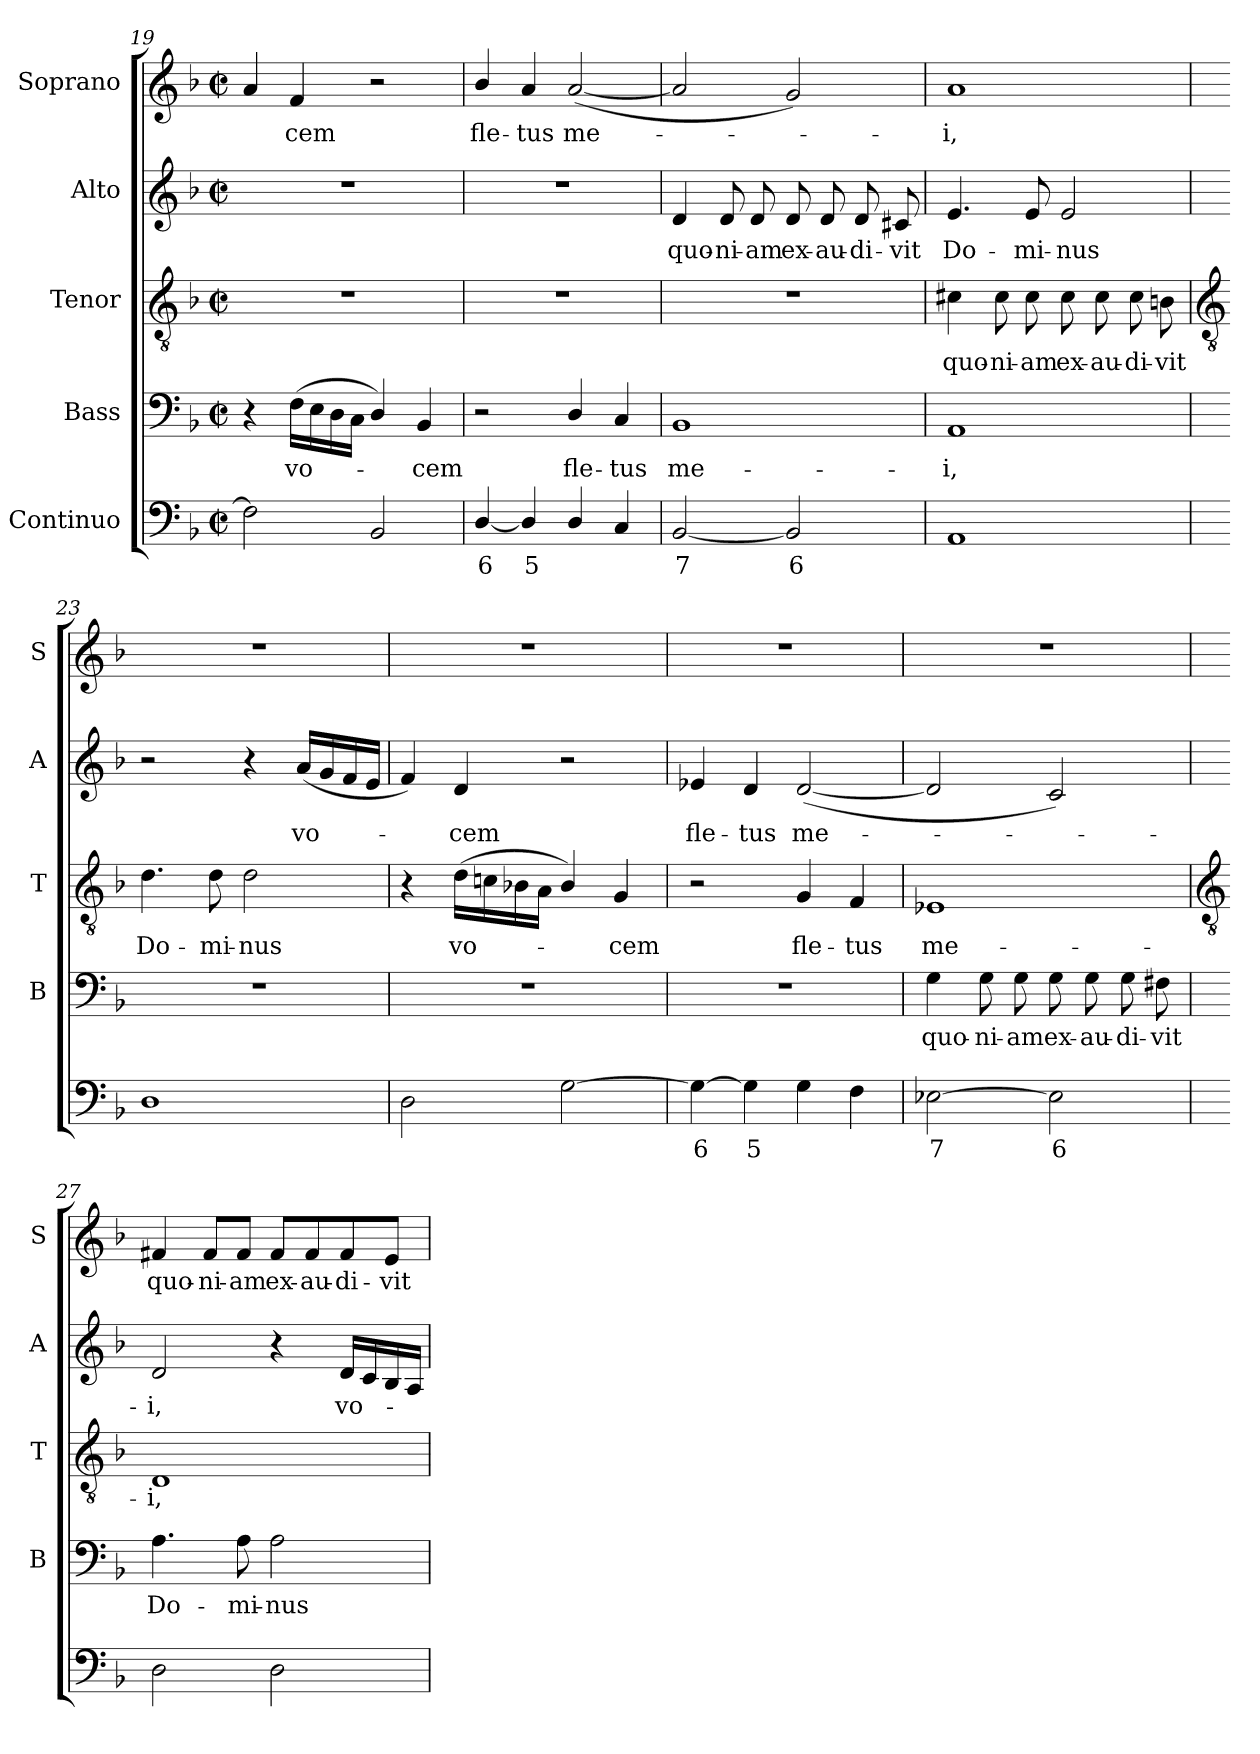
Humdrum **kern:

**kern	**text	**kern	**text	**kern	**text	**kern	**text	**kern	**text
*part5	*part5	*part4	*part4	*part3	*part3	*part2	*part2	*part1	*part1
*staff5	*staff5	*staff4	*staff4	*staff3	*staff3	*staff2	*staff2	*staff1	*staff1
*I"Continuo	*	*I"Bass	*	*I"Tenor	*	*I"Alto	*	*I"Soprano	*
*	*	*I'B	*	*I'T	*	*I'A	*	*I'S	*
!!LO:LB:g=z
*clefF4	*	*clefF4	*	*clefGv2	*	*clefG2	*	*clefG2	*
*k[b-]	*	*k[b-]	*	*k[b-]	*	*k[b-]	*	*k[b-]	*
*F:	*	*F:	*	*F:	*	*F:	*	*F:	*
*M2/2	*	*M2/2	*	*M2/2	*	*M2/2	*	*M2/2	*
*met(c|)	*	*met(c|)	*	*met(c|)	*	*met(c|)	*	*met(c|)	*
=19	=19	=19	=19	=19	=19	=19	=19	=19	=19
2F]	.	4r	.	1r	.	1r	.	4a	.
!	!	!	!LO:LY:b	!	!	!	!	!	!LO:LY:b
.	.	(>16FLL	vo-	.	.	.	.	4f	cem
.	.	16E	.	.	.	.	.	.	.
.	.	16D	.	.	.	.	.	.	.
.	.	16CJJ	.	.	.	.	.	.	.
2BB-	.	4D/)	.	.	.	.	.	2r	.
!	!	!	!LO:LY:b	!	!	!	!	!	!
.	.	4BB-	cem	.	.	.	.	.	.
=20	=20	=20	=20	=20	=20	=20	=20	=20	=20
!	!LO:LY:b	!	!	!	!	!	!	!	!LO:LY:b
[4D/	6	2r	.	1r	.	1r	.	4b-/	fle-
!	!LO:LY:b	!	!	!	!	!	!	!	!LO:LY:b
4D/]	5	.	.	.	.	.	.	4a	-tus
!	!	!	!LO:LY:b	!	!	!	!	!	!LO:LY:b
4D/	.	4D/	fle-	.	.	.	.	(<[2a	me-
!	!	!	!LO:LY:b	!	!	!	!	!	!
4C	.	4C	-tus	.	.	.	.	.	.
=21	=21	=21	=21	=21	=21	=21	=21	=21	=21
!	!LO:LY:b	!	!LO:LY:b	!	!	!	!LO:LY:b	!	!
[2BB-	7	1BB-	me-	1r	.	4d	quo-	2a]	.
!	!	!	!	!	!	!	!LO:LY:b	!	!
.	.	.	.	.	.	8d	-ni-	.	.
!	!	!	!	!	!	!	!LO:LY:b	!	!
.	.	.	.	.	.	8d	-am	.	.
!	!LO:LY:b	!	!	!	!	!	!LO:LY:b	!	!
2BB-]	6	.	.	.	.	8d	ex-	2g)	.
!	!	!	!	!	!	!	!LO:LY:b	!	!
.	.	.	.	.	.	8d	-au-	.	.
!	!	!	!	!	!	!	!LO:LY:b	!	!
.	.	.	.	.	.	8d	-di-	.	.
!	!	!	!	!	!	!	!LO:LY:b	!	!
.	.	.	.	.	.	8c#X	-vit	.	.
=22	=22	=22	=22	=22	=22	=22	=22	=22	=22
!	!	!	!LO:LY:b	!	!LO:LY:b	!	!LO:LY:b	!	!LO:LY:b
1AA	.	1AA	-i,	4c#X	quo-	4.e	Do-	1a	i,
!	!	!	!	!	!LO:LY:b	!	!	!	!
.	.	.	.	8c#	-ni-	.	.	.	.
!	!	!	!	!	!LO:LY:b	!	!LO:LY:b	!	!
.	.	.	.	8c#	-am	8e	-mi-	.	.
!	!	!	!	!	!LO:LY:b	!	!LO:LY:b	!	!
.	.	.	.	8c#	ex-	2e	-nus	.	.
!	!	!	!	!	!LO:LY:b	!	!	!	!
.	.	.	.	8c#	-au-	.	.	.	.
!	!	!	!	!	!LO:LY:b	!	!	!	!
.	.	.	.	8c#	-di-	.	.	.	.
!	!	!	!	!	!LO:LY:b	!	!	!	!
.	.	.	.	8Bn	-vit	.	.	.	.
!!LO:LB:g=z
=23	=23	=23	=23	=23	=23	=23	=23	=23	=23
*	*	*	*	*clefGv2	*	*	*	*	*
!	!	!	!	!	!LO:LY:b	!	!	!	!
1D	.	1r	.	4.d	Do-	2r	.	1r	.
!	!	!	!	!	!LO:LY:b	!	!	!	!
.	.	.	.	8d	-mi-	.	.	.	.
!	!	!	!	!	!LO:LY:b	!	!	!	!
.	.	.	.	2d	-nus	4r	.	.	.
!	!	!	!	!	!	!	!LO:LY:b	!	!
.	.	.	.	.	.	(<16aLL	vo-	.	.
.	.	.	.	.	.	16g	.	.	.
.	.	.	.	.	.	16f	.	.	.
.	.	.	.	.	.	16eJJ	.	.	.
=24	=24	=24	=24	=24	=24	=24	=24	=24	=24
2D	.	1r	.	4r	.	4f)	.	1r	.
!	!	!	!	!	!LO:LY:b	!	!LO:LY:b	!	!
.	.	.	.	(>16dLL	vo-	4d	cem	.	.
.	.	.	.	16cn	.	.	.	.	.
.	.	.	.	16B-X	.	.	.	.	.
.	.	.	.	16AJJ	.	.	.	.	.
[2G	.	.	.	4B-/)	.	2r	.	.	.
!	!	!	!	!	!LO:LY:b	!	!	!	!
.	.	.	.	4G	cem	.	.	.	.
=25	=25	=25	=25	=25	=25	=25	=25	=25	=25
!	!LO:LY:b	!	!	!	!	!	!LO:LY:b	!	!
4G_	6	1r	.	2r	.	4e-X	fle-	1r	.
!	!LO:LY:b	!	!	!	!	!	!LO:LY:b	!	!
4G]	5	.	.	.	.	4d	-tus	.	.
!	!	!	!	!	!LO:LY:b	!	!LO:LY:b	!	!
4G	.	.	.	4G	fle-	(<[2d	me-	.	.
!	!	!	!	!	!LO:LY:b	!	!	!	!
4F	.	.	.	4F	-tus	.	.	.	.
=26	=26	=26	=26	=26	=26	=26	=26	=26	=26
!	!LO:LY:b	!	!LO:LY:b	!	!LO:LY:b	!	!	!	!
[2E-X	7	4G	quo-	1E-X	me-	2d]	.	1r	.
!	!	!	!LO:LY:b	!	!	!	!	!	!
.	.	8G	-ni-	.	.	.	.	.	.
!	!	!	!LO:LY:b	!	!	!	!	!	!
.	.	8G	-am	.	.	.	.	.	.
!	!LO:LY:b	!	!LO:LY:b	!	!	!	!	!	!
2E-]	6	8G	ex-	.	.	2c)	.	.	.
!	!	!	!LO:LY:b	!	!	!	!	!	!
.	.	8G	-au-	.	.	.	.	.	.
!	!	!	!LO:LY:b	!	!	!	!	!	!
.	.	8G	-di-	.	.	.	.	.	.
!	!	!	!LO:LY:b	!	!	!	!	!	!
.	.	8F#X	-vit	.	.	.	.	.	.
!!LO:LB:g=z
=27	=27	=27	=27	=27	=27	=27	=27	=27	=27
*	*	*	*	*clefGv2	*	*	*	*	*
!	!	!	!LO:LY:b	!	!LO:LY:b	!	!LO:LY:b	!	!LO:LY:b
2D	.	4.A	Do-	1D	-i,	2d	i,	4f#X	quo-
!	!	!	!	!	!	!	!	!	!LO:LY:b
.	.	.	.	.	.	.	.	8f#/L	-ni-
!	!	!	!LO:LY:b	!	!	!	!	!	!LO:LY:b
.	.	8A	-mi-	.	.	.	.	8f#/J	-am
!	!	!	!LO:LY:b	!	!	!	!	!	!LO:LY:b
2D	.	2A	-nus	.	.	4r	.	8f#/L	ex-
!	!	!	!	!	!	!	!	!	!LO:LY:b
.	.	.	.	.	.	.	.	8f#/	-au-
!	!	!	!	!	!	!	!LO:LY:b	!	!LO:LY:b
.	.	.	.	.	.	16dLL	vo-	8f#/	-di-
.	.	.	.	.	.	16c	.	.	.
!	!	!	!	!	!	!	!	!	!LO:LY:b
.	.	.	.	.	.	16B-	.	8e/J	-vit
.	.	.	.	.	.	16AJJ	.	.	.
=	=	=	=	=	=	=	=	=	=
*-	*-	*-	*-	*-	*-	*-	*-	*-	*-
